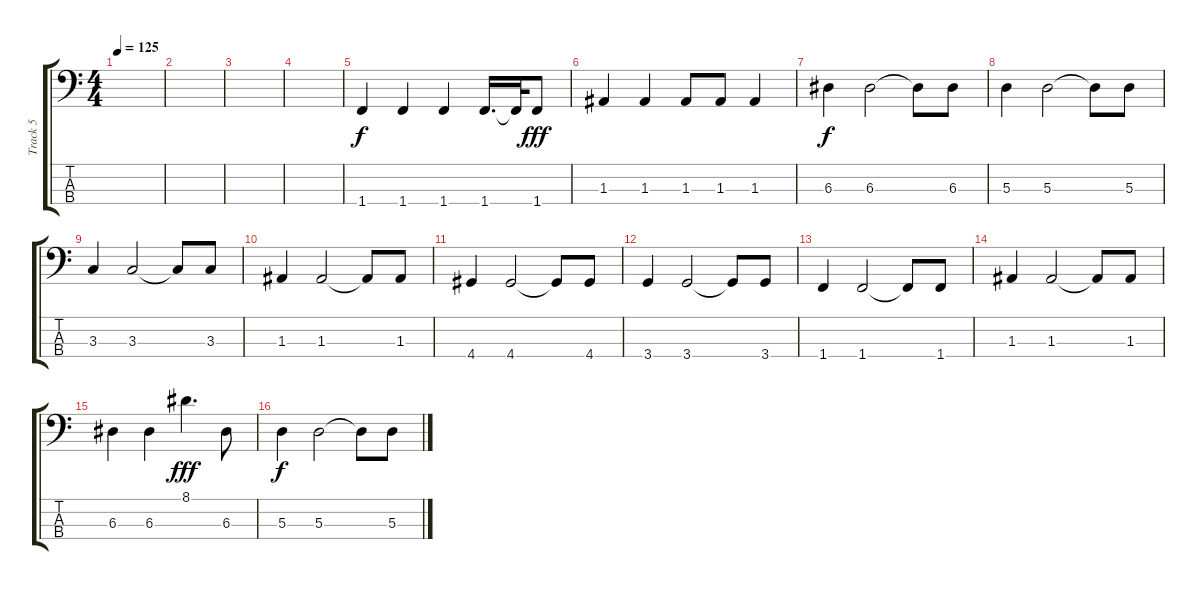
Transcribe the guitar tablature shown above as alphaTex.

\track ("Track 5" "Track 5") {instrument electricbassfinger}
\staff {score tabs}
\tuning (G2 D2 A1 E1) {hide}
\ts (4 4)
\tempo 125
\clef f4
\ks c
|
|
|
|
1.4.4 1.4.4 1.4.4 1.4.16{d} 1.4{t}.32{dy f} 1.4.8{dy fff} |
1.3.4 1.3.4 1.3.8 1.3.8 1.3.4 |
6.3.4{dy f} 6.3.2 6.3{t}.8 6.3.8 |
5.3.4 5.3.2 5.3{t}.8 5.3.8 |
3.3.4 3.3.2 3.3{t}.8 3.3.8 |
1.3.4 1.3.2 1.3{t}.8 1.3.8 |
4.4.4 4.4.2 4.4{t}.8 4.4.8 |
3.4.4 3.4.2 3.4{t}.8 3.4.8 |
1.4.4 1.4.2 1.4{t}.8 1.4.8 |
1.3.4 1.3.2 1.3{t}.8 1.3.8 |
6.3.4 6.3.4 8.1.4{d dy fff} 6.3.8 |
5.3.4{dy f} 5.3.2 5.3{t}.8 5.3.8
